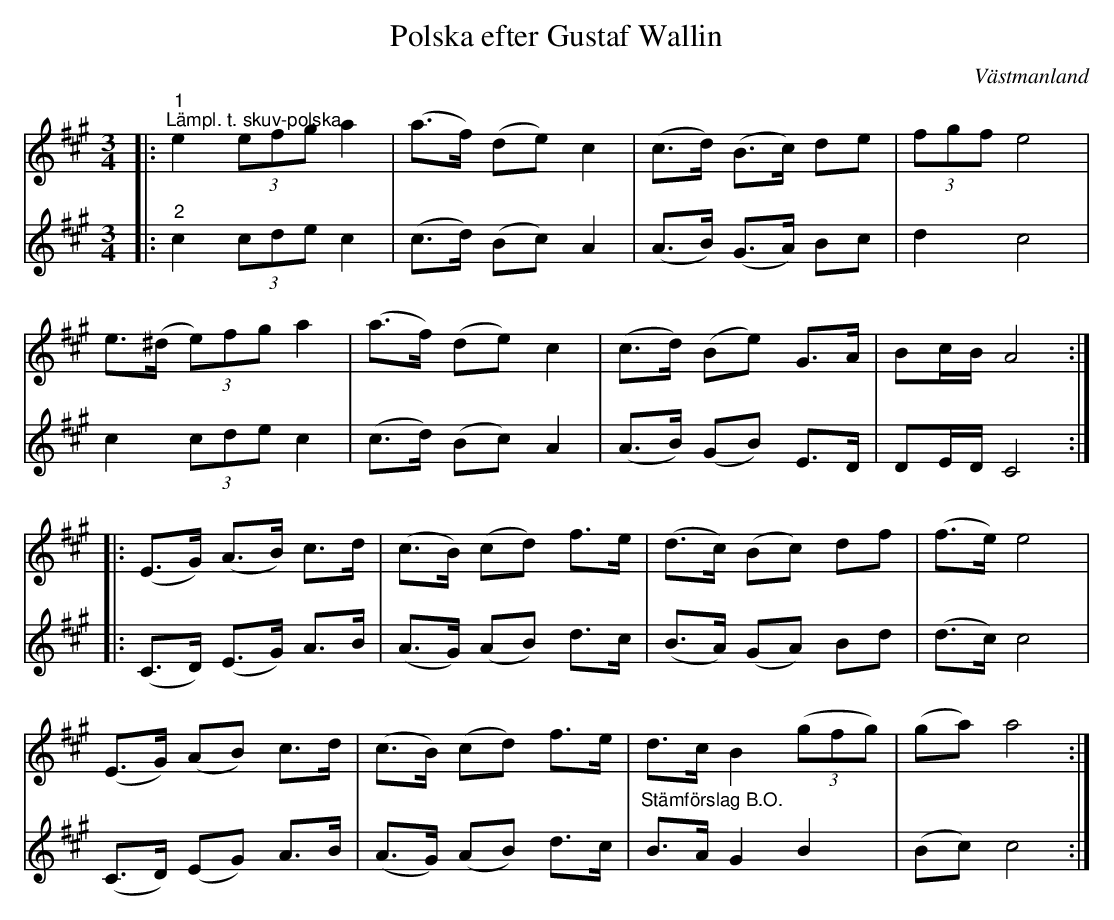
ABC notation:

X:1
T:Polska efter Gustaf Wallin
O:Västmanland
L:1/8
M:3/4
K:A
V:1
|:"^1""^Lämpl. t. skuv-polska." e2 (3efg a2 | (a>f) (de) c2 | (c>d) (B>c) de | (3fgf e4 |
e>(^d (3e)fg a2 | (a>f) (de) c2 | (c>d) (Be) G>A | Bc/B/ A4 ::
(E>G) (A>B) c>d | (c>B) (cd) f>e | (d>c) (Bc) df | (f>e) e4 |
(E>G) (AB) c>d | (c>B) (cd) f>e | d>c B2 (3(gfg) | (ga) a4 :|
V:2
|:"^2" c2 (3cde c2 | (c>d) (Bc) A2 | (A>B) (G>A) Bc | d2 c4 |
c2 (3cde c2 | (c>d) (Bc) A2 | (A>B) (GB) E>D | DE/D/ C4 ::
(C>D) (E>G) A>B | (A>G) (AB) d>c | (B>A) (GA) Bd | (d>c) c4 |
(C>D) (EG) A>B | (A>G) (AB) d>c | "^Stämförslag B.O." B>A G2 B2 | (Bc) c4 :|
